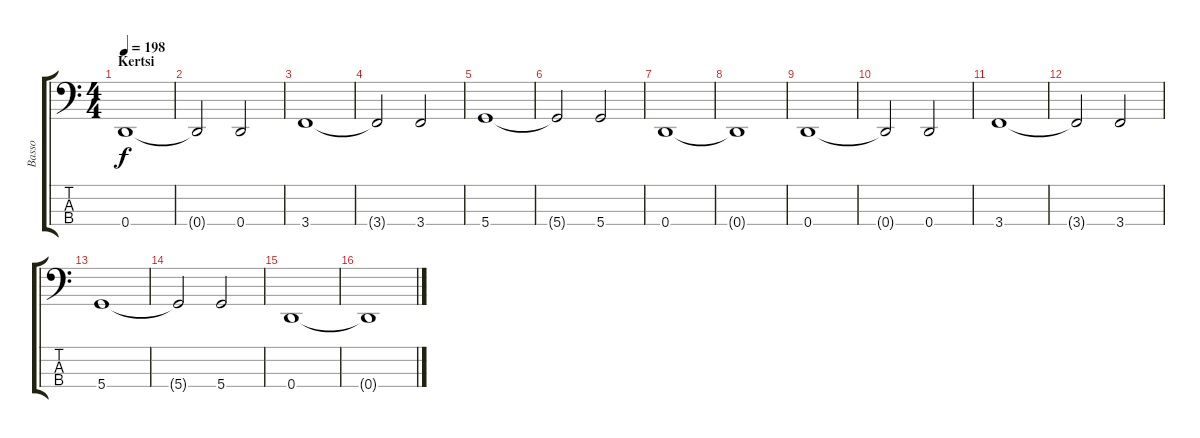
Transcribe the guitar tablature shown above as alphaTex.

\track ("Basso" "Basso") {instrument electricbasspick}
\staff {score tabs}
\tuning (G2 D2 A1 D1) {hide}
\ts (4 4)
\section ("" "Kertsi")
\tempo 198
\clef f4
\ks c
0.4.1{dy f} |
0.4{t}.2 0.4.2 |
3.4.1 |
3.4{t}.2 3.4.2 |
5.4.1 |
5.4{t}.2 5.4.2 |
0.4.1 |
0.4{t}.1 |
0.4.1 |
0.4{t}.2 0.4.2 |
3.4.1 |
3.4{t}.2 3.4.2 |
5.4.1 |
5.4{t}.2 5.4.2 |
0.4.1 |
0.4{t}.1
